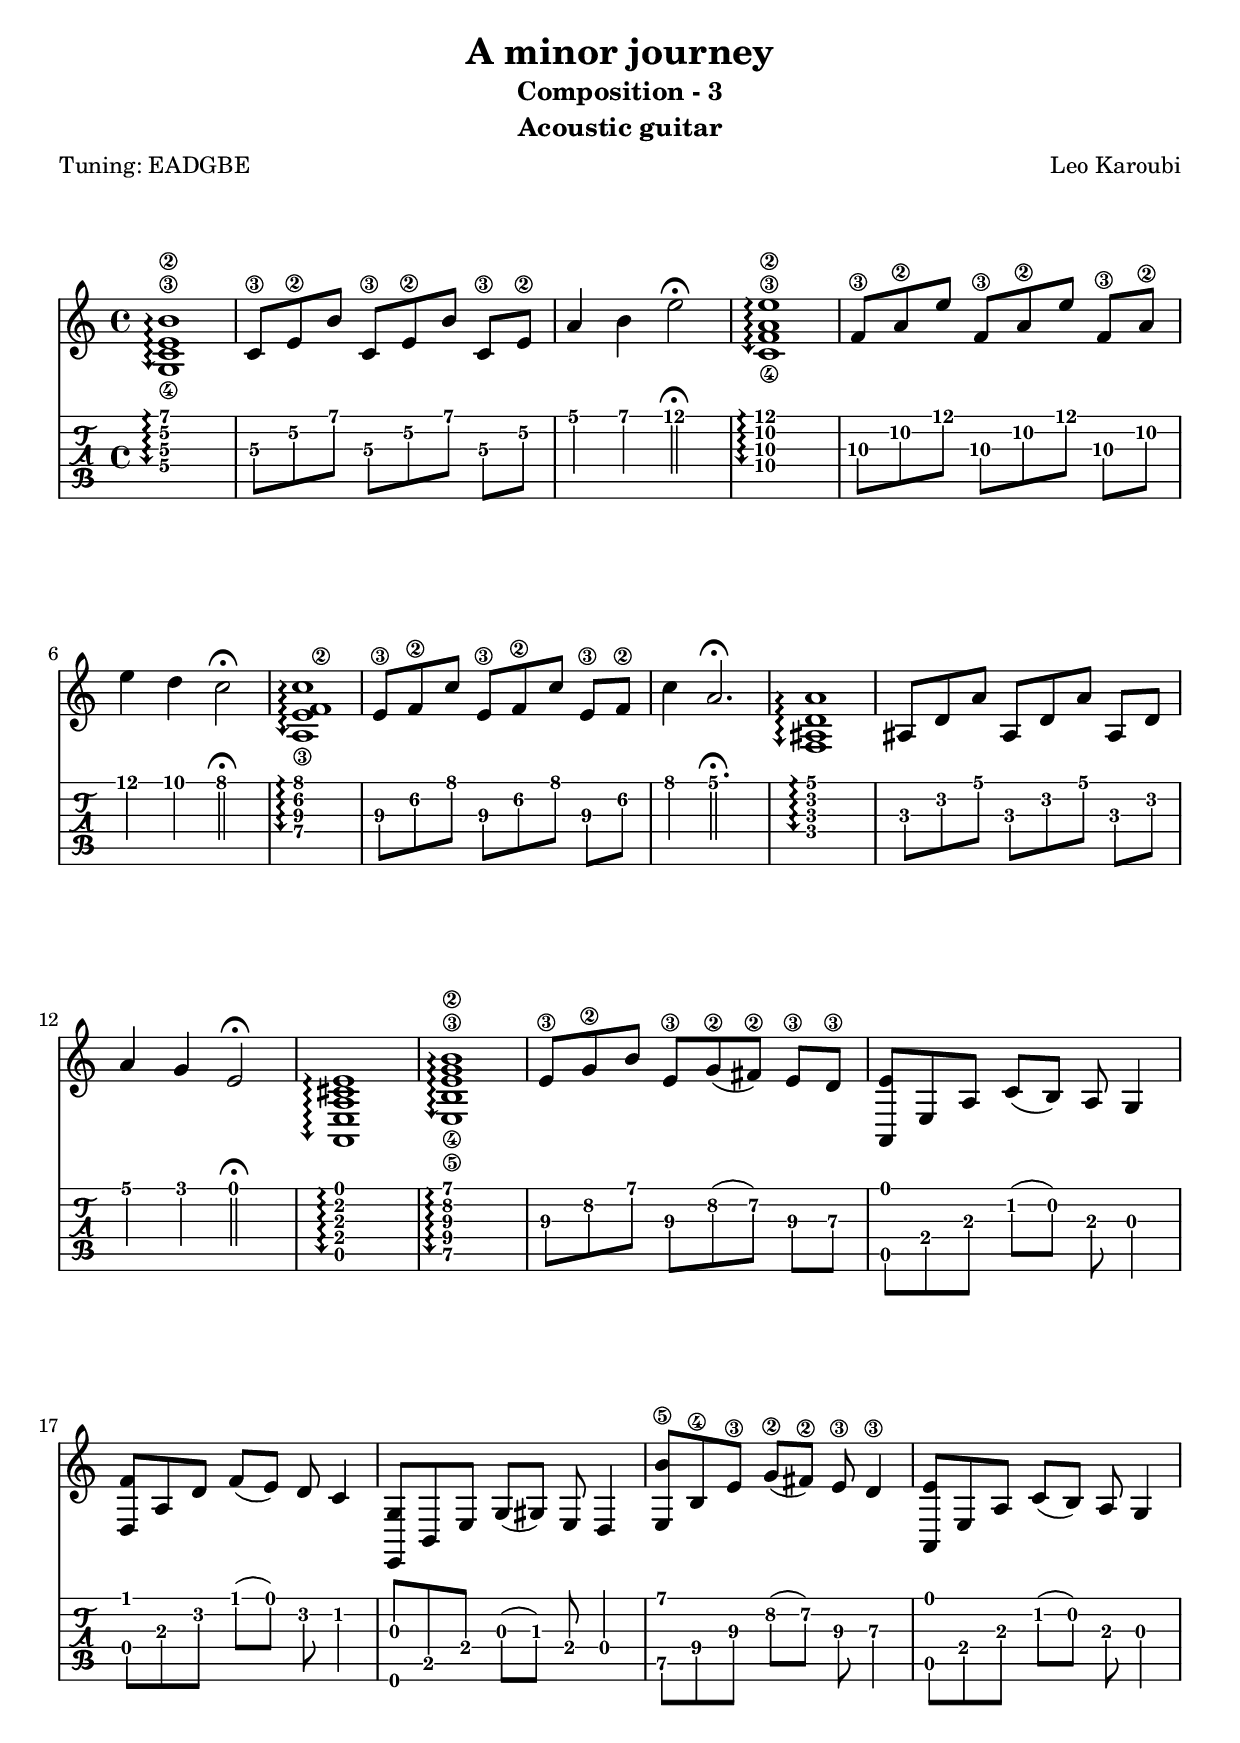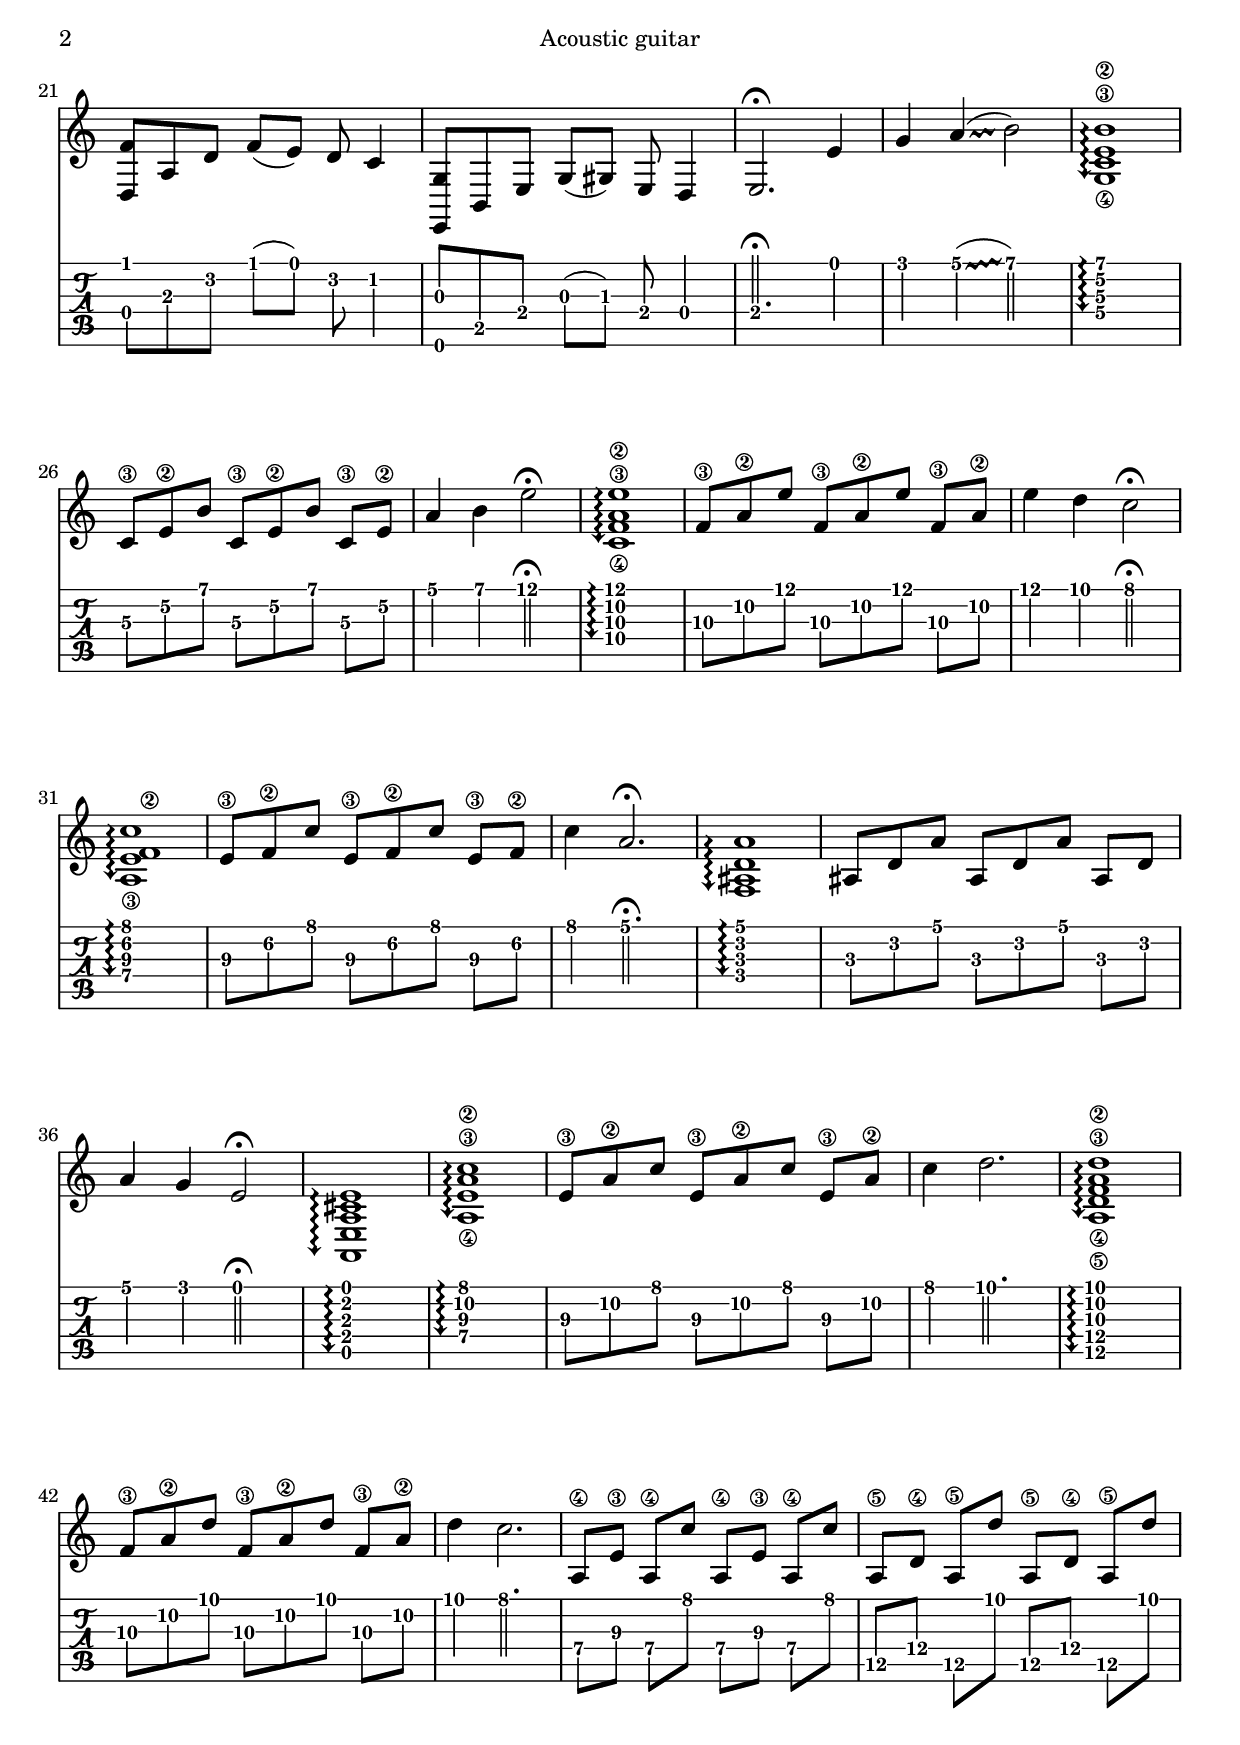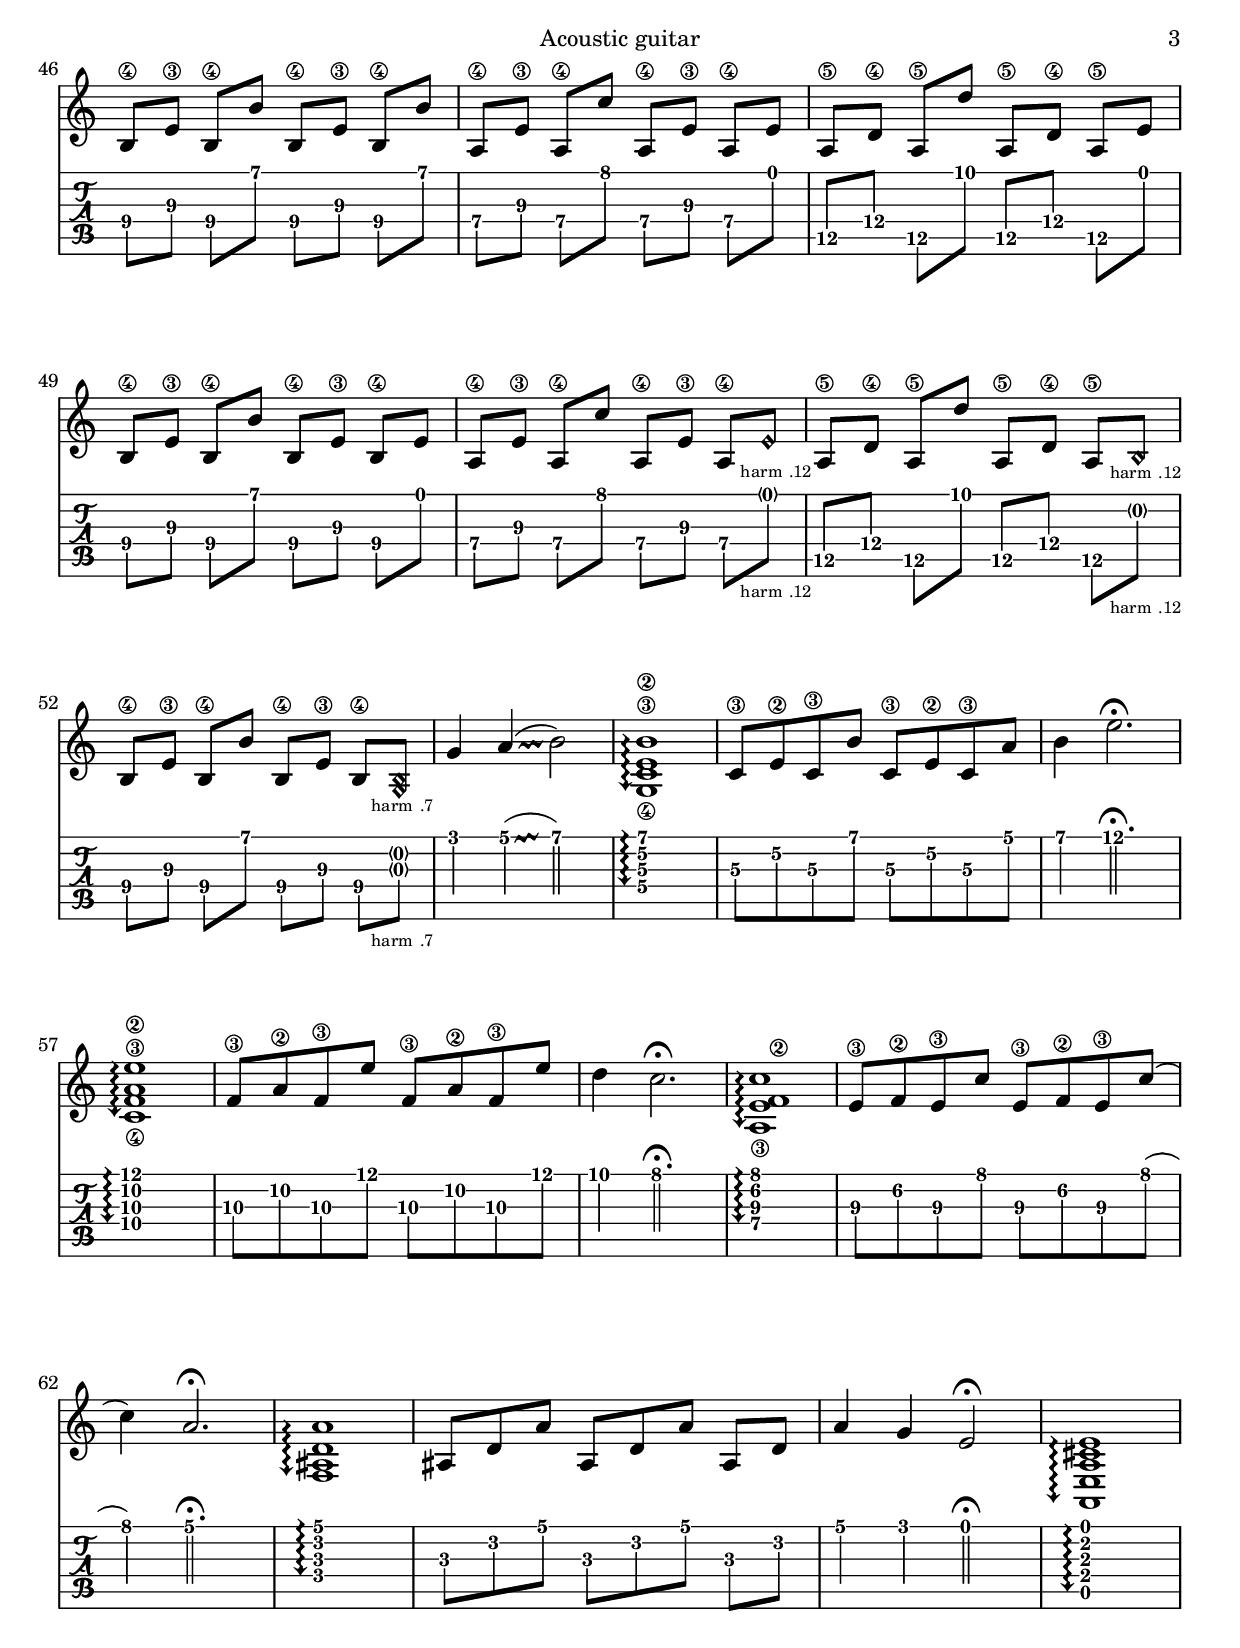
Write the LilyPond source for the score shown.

\version "2.22.1"
\include "english.ly"
\header {
  title = "A minor journey"
  subtitle = "Composition - 3"
  instrument = "Acoustic guitar"
  meter = "Tuning: EADGBE"
  arranger = "Leo Karoubi"
  % composer = "Leo Karoubi"
}

\layout { 
  indent = 0.0\cm 
  #(layout-set-staff-size 21)
  \context {
    \Score
    \override Glissando.thickness = #3
    \override Glissando.style = #'trill
    \override SpacingSpanner.common-shortest-duration = #(ly:make-moment 1/16)
  }
}

\markup { 
  \vspace #1
}

timeSign = 4/4
harmTwelveMarkup = -\markup { \center-align \abs-fontsize #8 { harm .12 }}
harmSevenMarkup = -\markup { \center-align \abs-fontsize #8 { harm .7 }}

rallentendo = -\markup { \abs-fontsize #10 { rallentendo }}

chorus = {
  \arpeggioArrowDown<g\4 c'\3 e'\2 b'>1\arpeggio | c'8\3[ e'\2 b'] c'8\3[ e'\2 b'] c'8\3[ e'\2] | a'4 b'4 e''2\fermata |
  \arpeggioArrowDown<c'\4 f'\3 a'\2 e''>1\arpeggio | f'8\3[a'\2 e''] f'8\3[a'\2 e''] f'8\3[a'\2] | e''4 d''4 c''2\fermata |
  \arpeggioArrowDown<a e'\3 f'\2 c''>1\arpeggio | e'8\3[ f'\2 c''] e'8\3[ f'\2 c''] e'8\3[ f'\2] | c''4 a'2.\fermata | 
  \arpeggioArrowDown<f a-sharp d' a'>1\arpeggio | a-sharp8[ d' a'] a-sharp8[ d' a'] a-sharp8[ d'] | a'4 g'4 e'2\fermata |
  \arpeggioArrowDown<a, e a c-sharp' e'>1\arpeggio
}

first_verse = {
  \arpeggioArrowDown<e\5 b\4 e'\3 g'\2 b'>1\arpeggio | e'8\3[ g'\2 b'] e'8\3[ g'8\2( f-sharp'\2)] e'8\3[ d'\3] |

  <a, e'>8[ e a] c'8([ b]) a8 g4 |
  <d f'>8[ a d'] f'8([ e']) d'8 c'4 |
  <e, g>8[ b, e] g([ g-sharp)] e8 d4 |

  <e\5 b'>8[ b\4 e'\3] g'8\2[( f-sharp'\2)] e'8\3 d'4\3 |

  <a, e'>8[ e a] c'8([ b]) a8 g4 |
  <d f'>8[ a d'] f'8([ e']) d'8 c'4 |
  <e, g>8[ b, e] g([ g-sharp)] e8 d4 |
  e2.\fermata e'4 |
}

bridge = {
  g'4 a'4 \glissando( b'2)
}

second_verse = {
  \arpeggioArrowDown<a\4 e'\3 a'\2 c''>1\arpeggio | e'8\3[ a'\2 c''] e'8\3[ a'\2 c''] e'8\3[ a'\2] | c''4 d''2. |
  \arpeggioArrowDown<a\5 d'\4 f'\3 a'\2 d''>1\arpeggio | f'8\3[ a'\2 d''] f'8\3[ a'\2 d''] f'8\3[ a'\2] | d''4 c''2. |

  a8\4[ e'8\3] a8\4[ c''] a8\4[ e'8\3] a8\4[ c''] |
  a8\5[d'\4] a8\5[ d''] a8\5[d'\4] a8\5[ d''] |
  b8\4[ e'\3] b8\4[ b'] b8\4[ e'\3] b8\4[ b'] |

  a8\4[ e'8\3] a8\4[ c''] a8\4[ e'8\3] a8\4[ e'] |
  a8\5[d'\4] a8\5[ d''] a8\5[d'\4] a8\5[ e'] |
  b8\4[ e'\3] b8\4[ b'] b8\4[ e'\3] b8\4[ e'] |

  a8\4[ e'8\3] a8\4[ c''] a8\4[ e'8\3] a8\4[ e'\harmonic\harmTwelveMarkup] |
  a8\5[d'\4] a8\5[ d''] a8\5[d'\4] a8\5[ b\harmonic\harmTwelveMarkup] |
  b8\4[ e'\3] b8\4[ b'] b8\4[ e'\3] b8\4[ <g\harmonic b\harmonic>\harmSevenMarkup] |
}

last_chorus = {
  \arpeggioArrowDown<g\4 c'\3 e'\2 b'>1\arpeggio | c'8\3[ e'\2 c'\3 b'] c'8\3[ e'\2 c'\3 a'] | b'4 e''2.\fermata |
  \arpeggioArrowDown<c'\4 f'\3 a'\2 e''>1\arpeggio | f'8\3[a'\2 f'\3 e''] f'8\3[a'\2 f'\3 e''] | d''4 c''2.\fermata |
  \arpeggioArrowDown<a e'\3 f'\2 c''>1\arpeggio | e'8\3[ f'\2 e'\3 c''] e'8\3[ f'\2 e'\3 c''(] | c''4) a'2.\fermata | 
  \arpeggioArrowDown<f a-sharp d' a'>1\arpeggio | a-sharp8[ d' a'] a-sharp8[ d' a'] a-sharp8[ d'] | a'4 g'4 e'2\fermata |
  \arpeggioArrowDown<a, e a c-sharp' e'>1\arpeggio
}

full_part = {
    \chorus
    \first_verse
    \bridge
    \chorus
    \second_verse
    \bridge
    \last_chorus
}

\score {
    <<
    \new Staff {
        \clef "G"
        \time \timeSign
        \full_part
    }
    \new TabStaff {
        \set TabStaff.minimumFret = #0
        \time \timeSign
        \tabFullNotation
        \full_part
    }
    >>
}
